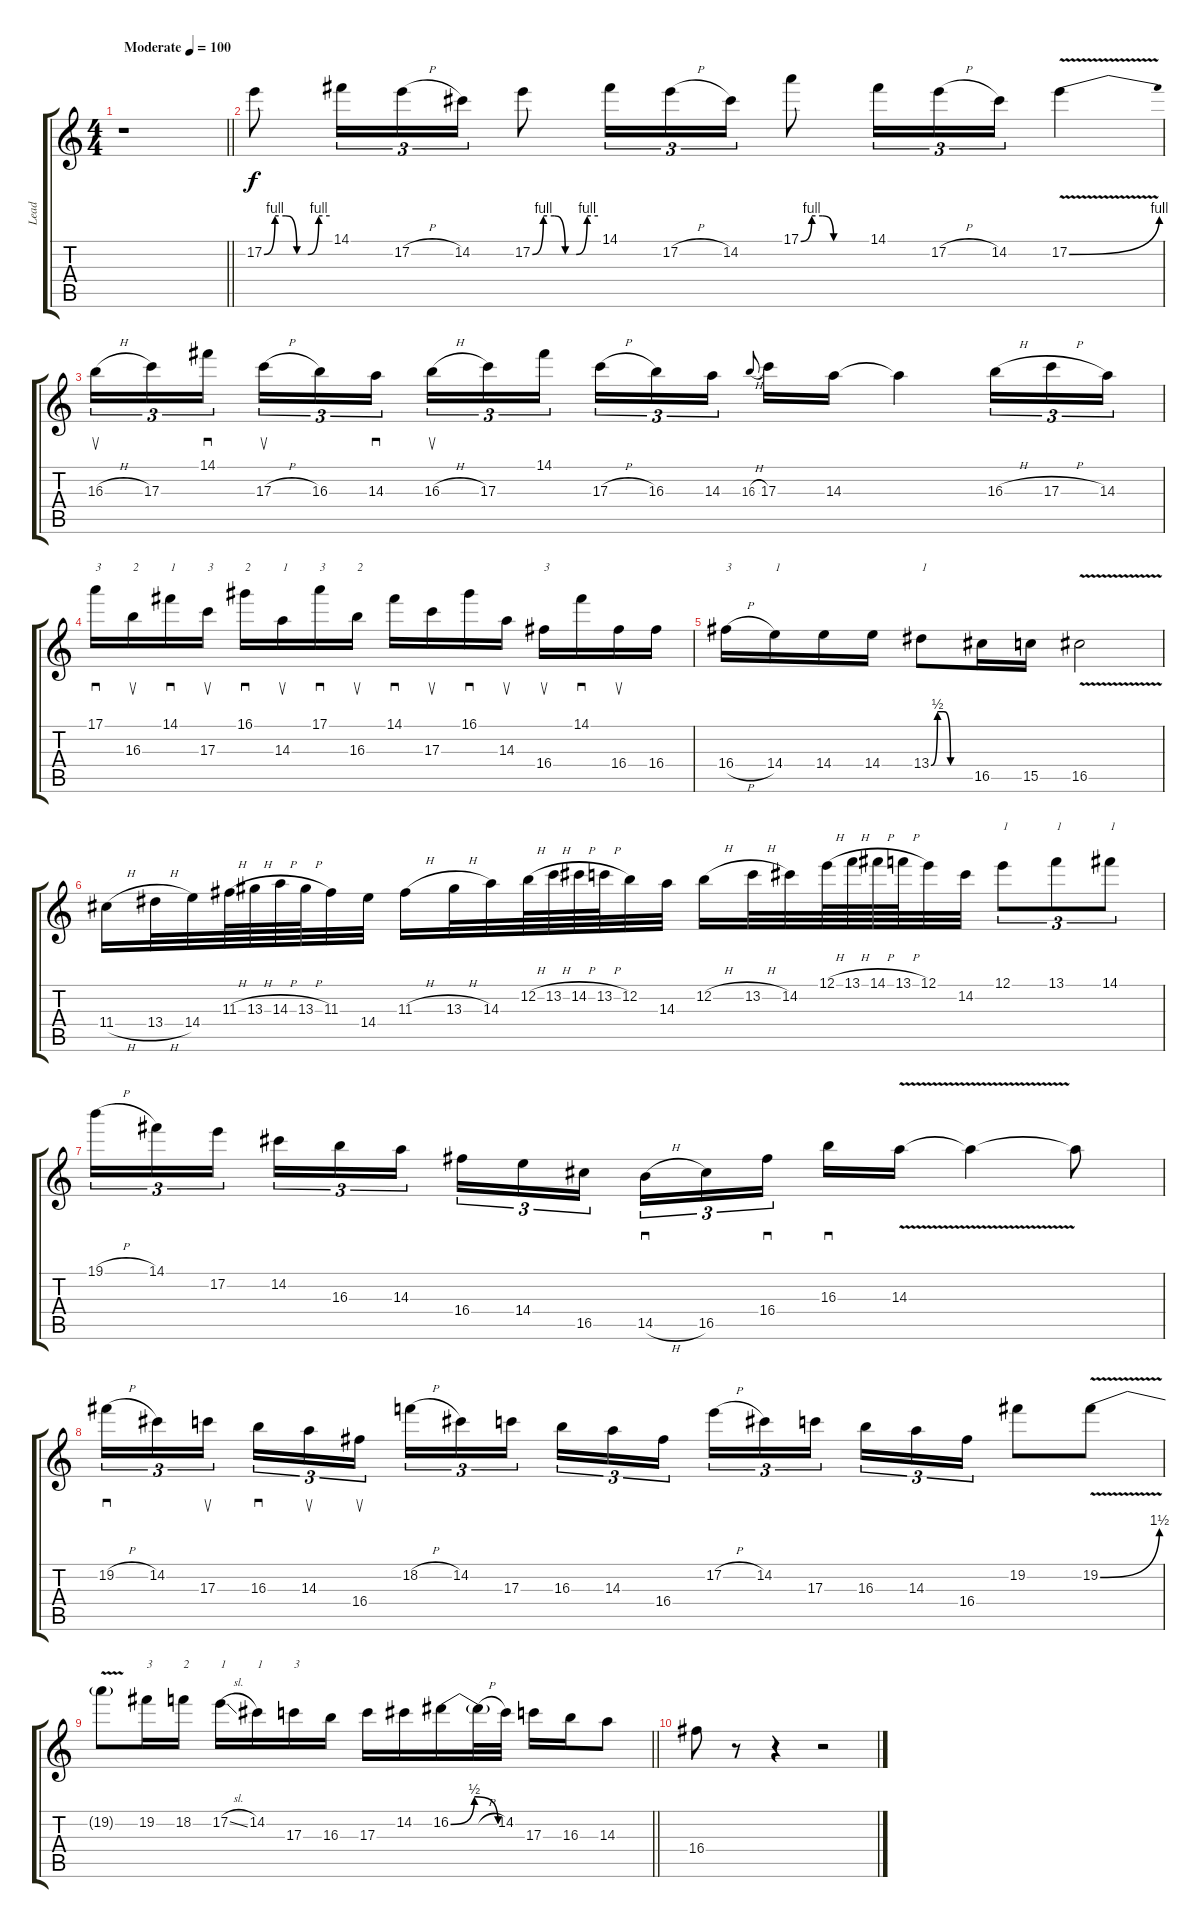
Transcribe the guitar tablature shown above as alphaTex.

\track ("Lead" "Lead") {instrument distortionguitar}
\staff {score tabs}
\tuning (E4 B3 G3 D3 A2 E2) {hide}
\ts (4 4)
\tempo (100 "Moderate")
\clef g2
\barLineRight lightlight
\ks c
r.1{dy f instrument distortionguitar} |
17.2{be (custom 0 0 10 4 20 4 30 0 40 0 50 4 60 4)}.8 14.1.16{tu (3 2)} 17.2{h}.16{tu (3 2)} 14.2.16{tu (3 2)} 17.2{be (custom 0 0 10 4 20 4 30 0 40 0 50 4 60 4)}.8 14.1.16{tu (3 2)} 17.2{h}.16{tu (3 2)} 14.2.16{tu (3 2)} 17.1{be (custom 0 0 10 4 20 4 30 0 60 0)}.8 14.1.16{tu (3 2)} 17.2{h}.16{tu (3 2)} 14.2.16{tu (3 2)} 17.2{be (bend 0 0 60 4) v}.4 |
16.3{h}.16{su tu (3 2)} 17.3.16{tu (3 2)} 14.1.16{sd tu (3 2) beam splitsecondary} 17.3{h}.16{su tu (3 2)} 16.3.16{tu (3 2)} 14.3.16{sd tu (3 2)} 16.3{h}.16{su tu (3 2)} 17.3.16{tu (3 2)} 14.1.16{tu (3 2) beam splitsecondary} 17.3{h}.16{tu (3 2)} 16.3.16{tu (3 2)} 14.3.16{tu (3 2)} 16.3{h}.8{gr onbeat} 17.3.16 14.3.16 14.3{t}.4 16.3{h}.16{tu (3 2)} 17.3{h}.16{tu (3 2)} 14.3.16{tu (3 2)} |
17.1.16{sd txt "3"} 16.3.16{su txt "2"} 14.1.16{sd txt "1"} 17.3.16{su txt "3"} 16.1.16{sd txt "2"} 14.3.16{su txt "1"} 17.1.16{sd txt "3"} 16.3.16{su txt "2"} 14.1.16{sd} 17.3.16{su} 16.1.16{sd} 14.3.16{su} 16.4.16{su txt "3"} 14.1.16{sd} 16.4.16{su} 16.4.16 |
16.4{h}.16{txt "3"} 14.4.16{txt "1"} 14.4.16 14.4.16 13.4{be (custom 0 0 10 2 20 2 30 0 60 0)}.8{txt "1"} 16.5.16 15.5.16 16.5{v}.2 |
11.4{h}.16 13.4{h}.32 14.4.32 11.3{h}.64 13.3{h}.64 14.3{h}.64 13.3{h}.64 11.3.32 14.4.32 11.3{h}.16 13.3{h}.32 14.3.32 12.2{h}.64 13.2{h}.64 14.2{h}.64 13.2{h}.64 12.2.32 14.3.32 12.2{h}.16 13.2{h}.32 14.2.32 12.1{h}.64 13.1{h}.64 14.1{h}.64 13.1{h}.64 12.1.32 14.2.32 12.1.8{tu (3 2) txt "1"} 13.1.8{tu (3 2) txt "1"} 14.1.8{tu (3 2) txt "1"} |
19.1{h}.16{tu (3 2)} 14.1.16{tu (3 2)} 17.2.16{tu (3 2) beam splitsecondary} 14.2.16{tu (3 2)} 16.3.16{tu (3 2)} 14.3.16{tu (3 2)} 16.4.16{tu (3 2)} 14.4.16{tu (3 2)} 16.5.16{tu (3 2) beam splitsecondary} 14.5{h}.16{sd tu (3 2)} 16.5.16{tu (3 2)} 16.4.16{sd tu (3 2)} 16.3.16{sd} 14.3{v}.16 14.3{t}.4 14.3{t}.8 |
19.2{h}.16{sd tu (3 2)} 14.2.16{tu (3 2)} 17.3.16{su tu (3 2) beam splitsecondary} 16.3.16{sd tu (3 2)} 14.3.16{su tu (3 2)} 16.4.16{su tu (3 2)} 18.2{h}.16{tu (3 2)} 14.2.16{tu (3 2)} 17.3.16{tu (3 2) beam splitsecondary} 16.3.16{tu (3 2)} 14.3.16{tu (3 2)} 16.4.16{tu (3 2)} 17.2{h}.16{tu (3 2)} 14.2.16{tu (3 2)} 17.3.16{tu (3 2) beam splitsecondary} 16.3.16{tu (3 2)} 14.3.16{tu (3 2)} 16.4.16{tu (3 2)} 19.2.8 19.2{be (bend 0 0 60 6) v}.8 |
\barLineRight lightlight
19.2{t}.8 19.2.16{txt "3"} 18.2.16{txt "2"} 17.2{sl}.16{txt "1"} 14.2.16{txt "1"} 17.3.16{txt "3"} 16.3.16 17.3.16 14.2.16 16.2{be (bendrelease 0 0 10 2 20 2 60 0)}.16 16.2{h t}.32 14.2.32 17.3.16 16.3.16 14.3.8 |
16.4.8 r.8 r.4 r.2
